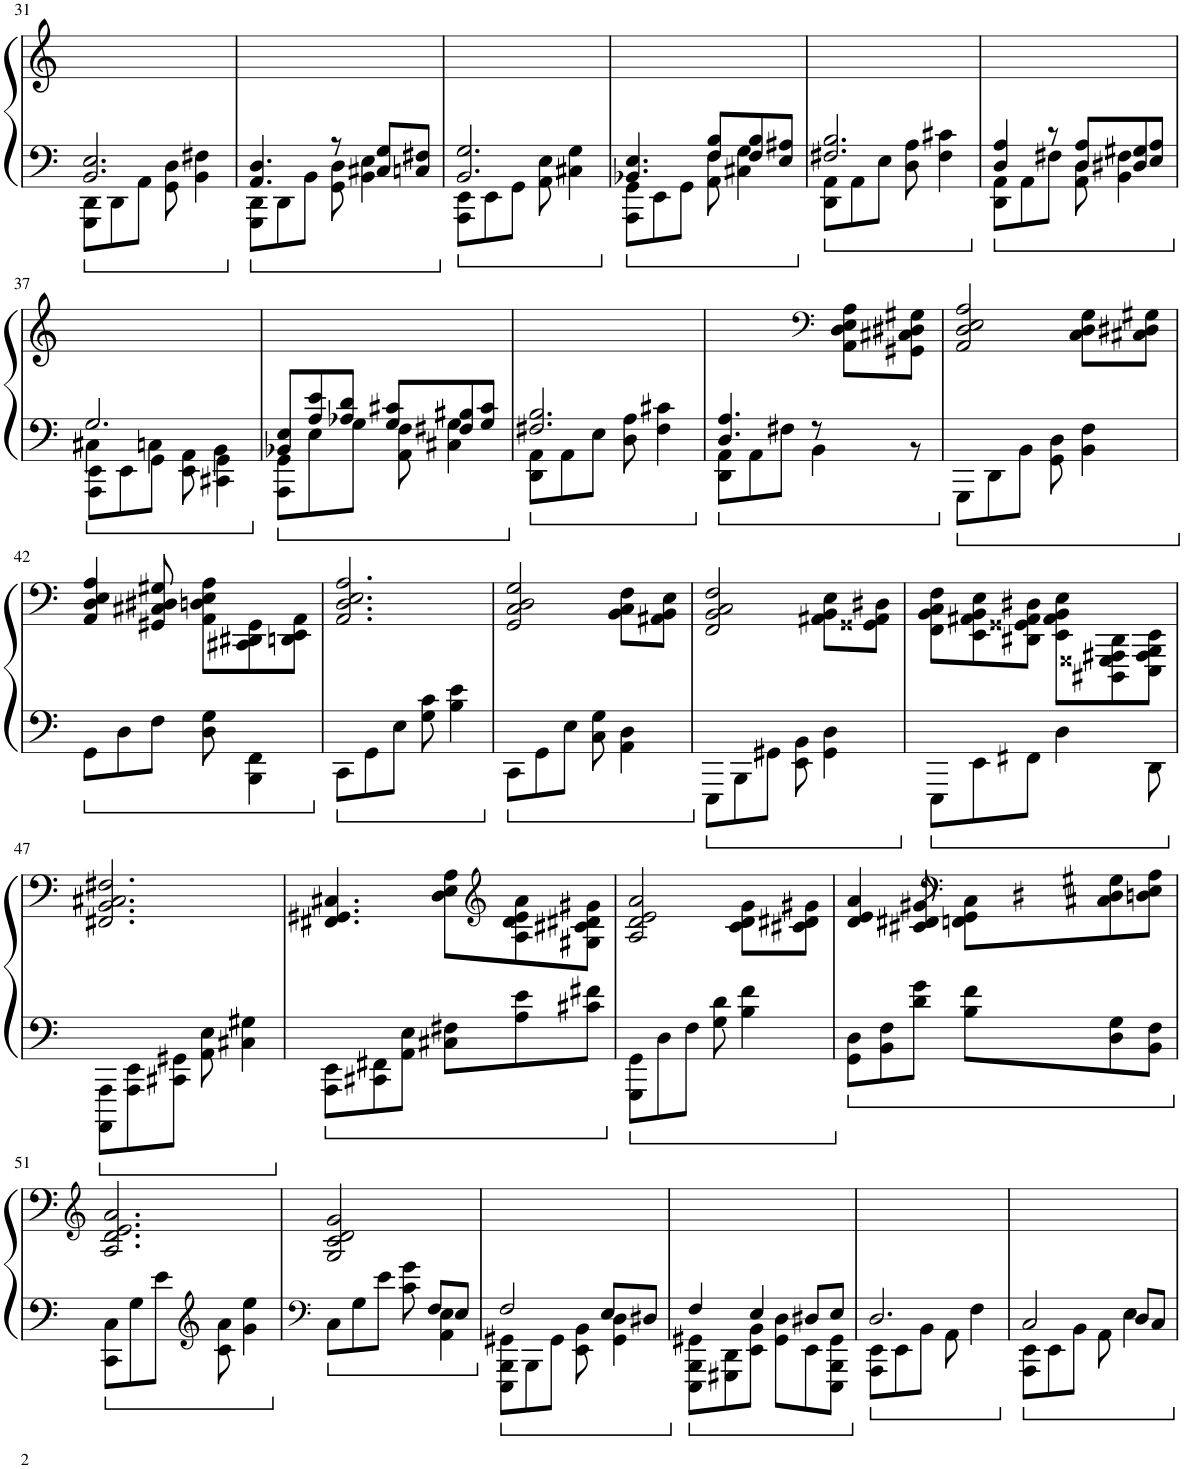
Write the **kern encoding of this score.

**kern	**kern
*part1	*part1
*staff2	*staff1
*I"Piano	*
*I'Pno.	*
!!LO:PB:g=z
*clefF4	*clefG2
*k[]	*k[]
*M6/8	*M6/8
=31	=31
*^	*
2.BB/ 2.E/	8GGG\ 8DD\L	2.ryy
.	8DD\	.
.	8AA\J	.
.	8GG\ 8D\	.
.	4BB\ 4F#X\	.
=32	=32	=32
4.AA/ 4.D/	8GGG\ 8DD\L	2.ryy
.	8DD\	.
.	8BB\J	.
8r	8GG\ 8D\	.
8C#X/ 8G/L	4BB\ 4E\	.
8Cn/ 8F#X/J	.	.
=33	=33	=33
2.BB/ 2.G/	8AAA\ 8EE\L	2.ryy
.	8EE\	.
.	8GG\J	.
.	8AA\ 8E\	.
.	4C#X\ 4G\	.
=34	=34	=34
4.BB-X/ 4.E/	8AAA\ 8GG\L	2.ryy
.	8EE\	.
.	8GG\J	.
8F/ 8B/L	8AA\ 8F\	.
8F/ 8B/	4C#X\ 4G\	.
8E/ 8A#X/J	.	.
=35	=35	=35
2.F#X/ 2.B/	8DD\ 8AA\L	2.ryy
.	8AA\	.
.	8E\J	.
.	8D\ 8A\	.
.	4F#\ 4c#X\	.
=36	=36	=36
4D/ 4A/	8DD\ 8AA\L	2.ryy
.	8AA\	.
8r	8F#X\J	.
8D/ 8A/L	8AA\ 8D\	.
8D#X/ 8G#X/	4BB\ 4F#\	.
8E/ 8A/J	.	.
!!LO:LB:g=z
=37	=37	=37
*	*^	*
4C#X\	8AAA\ 8EE\L	2.G/	2.ryy
.	8EE\	.	.
4Cn\	8GG\J	.	.
.	8EE\ 8AA\	.	.
4BB\	4CC#X\ 4GG\	.	.
*	*v	*v	*
=38	=38	=38
8BB-X/ 8E/L	8AAA\ 8GG\L	2.ryy
8A/ 8e/	8E\	.
8A-X/ 8d/J	8G\J	.
8G/ 8c#X/L	8AA\ 8F\	.
8F#X/ 8B#X/	4C#X\ 4G\	.
8G/ 8c#/J	.	.
=39	=39	=39
2.F#X/ 2.B/	8DD\ 8AA\L	2.ryy
.	8AA\	.
.	8E\J	.
.	8D\ 8A\	.
.	4F#\ 4c#X\	.
=40	=40	=40
*ped	*	*
*	*	*^
4.D/ 4.A/	8DD\ 8AA\L	2ryy	2ryy
.	8AA\	.	.
.	8F#X\J	.	.
8r	4BB\	.	.
*	*	*clefF4	*
4ryy	.	4ryy	8AA\ 8D\ 8E\ 8A\L
.	8r	.	8GG#X\ 8C#X\ 8D#X\ 8G#X\J
*v	*v	*	*
=41	=41	=41
*	*Xped	*
*	*ped	*
8GGG\L	2.ryy	2AA/ 2D/ 2E/ 2A/
8DD\	.	.
8BB\J	.	.
8GG\ 8D\	.	.
4BB\ 4F\	.	8C\ 8D\ 8G\L
.	.	8C#X\ 8D#X\ 8G#X\J
!!LO:LB:g=z	!!
=42	=42	=42
*	*Xped	*
*	*ped	*
8GG\L	2.ryy	4AA/ 4D/ 4E/ 4A/
8D\	.	.
8F\J	.	8GG#X/ 8C#X/ 8D#X/ 8G#X/
8D\ 8G\	.	8AA\ 8Dn\ 8E\ 8A\L
4BBB\ 4FF\	.	8CC#X\ 8DD#X\ 8GG#\
.	.	8DDn\ 8EE\ 8AA\J
=43	=43	=43
*	*Xped	*
*	*ped	*
8CC\L	2.ryy	2.AA/ 2.D/ 2.E/ 2.A/
8GG\	.	.
8E\J	.	.
8G\ 8c\	.	.
4B\ 4e\	.	.
=44	=44	=44
*	*Xped	*
*	*ped	*
8CC\L	2.ryy	2GG/ 2C/ 2D/ 2G/
8GG\	.	.
8E\J	.	.
8C\ 8G\	.	.
4AA\ 4D\	.	8BB\ 8C\ 8F\L
.	.	8AA#X\ 8BB\ 8E\J
=45	=45	=45
*	*Xped	*
*	*ped	*
8EEE\L	2.ryy	2FF/ 2BB/ 2C/ 2F/
8BBB\	.	.
8GG#X\J	.	.
8EE\ 8BB\	.	.
4GG#\ 4D\	.	8AA#X\ 8BB\ 8E\L
.	.	8GG##X\ 8AA#\ 8D#X\J
=46	=46	=46
*	*Xped	*
*	*ped	*
8EEE\L	2.ryy	8FF\ 8BB\ 8C\ 8F\L
8EE\	.	8EE\ 8AA#X\ 8BB\ 8E\
8FF#X\J	.	8DD#X\ 8GG##X\ 8AA#\ 8D#X\J
4D\	.	8EE\ 8AA#\ 8BB\ 8E\L
.	.	8DDD#X\ 8GGG##X\ 8AAA#X\ 8DD#\
8DD\	.	8EEE\ 8AAA#\ 8BBB\ 8EE\J
!!LO:LB:g=z	!!
=47	=47	=47
*	*Xped	*
*	*ped	*
8AAAA\ 8AAA\L	2.ryy	2.FF#X/ 2.BB/ 2.C#X/ 2.F#X/
8AAA\ 8EE\	.	.
8CC#X\ 8GG#X\J	.	.
8AA\ 8E\	.	.
4C#X\ 4G#X\	.	.
=48	=48	=48
*	*Xped	*
*	*ped	*
8AAA\ 8EE\L	2ryy	4.FF#X/ 4.GG#X/ 4.C#X/
8CC#X\ 8FF#X\	.	.
8AA\ 8E\J	.	.
8C#X\ 8F#X\L	.	8D\ 8E\ 8A\L
*	*clefG2	*
8A\ 8e\	4ryy	8A\ 8d\ 8e\ 8a\
8c#X\ 8f#X\J	.	8G#X\ 8c#X\ 8d#X\ 8g#X\J
=49	=49	=49
*	*Xped	*
*	*ped	*
8GGG\ 8GG\L	2.ryy	2A/ 2d/ 2e/ 2a/
8D\	.	.
8F\J	.	.
8G\ 8d\	.	.
4B\ 4f\	.	8c\ 8d\ 8g\L
.	.	8c#X\ 8d#X\ 8g#X\J
=50	=50	=50
*	*Xped	*
*	*ped	*
8GG\ 8D\L	2ryy	4d/ 4e/ 4a/
8BB\ 8F\	.	.
8d\ 8g\J	.	8c#X/ 8d#X/ 8g#X/
8B\ 8f\L	.	8dn\ 8e\ 8a\L
*	*clefF4	*
8D\ 8G\	4ryy	8C#X\ 8D#X\ 8G#X\
8BB\ 8F\J	.	8Dn\ 8E\ 8A\J
!!LO:LB:g=z	!!
=51	=51	=51
*	*clefG2	*
*	*Xped	*
*	*ped	*
8CC\ 8C\L	2.ryy	2.A/ 2.d/ 2.e/ 2.a/
8G\	.	.
8e\J	.	.
*clefG2	*	*
8c\ 8a\	.	.
4g\ 4ee\	.	.
=52	=52	=52
*clefF4	*	*
*^	*	*
*	*	*Xped	*
8C\L	2ryy	2.ryy	2G/ 2c/ 2d/ 2g/
8G\	.	.	.
8e\J	.	.	.
8c\ 8g\	.	.	.
4AA\ 4E\	8F/L	.	4ryy
.	8E/J	.	.
*	*	*v	*v
=53	=53	=53
2F/	8EEE\ 8BBB\ 8GG#X\L	2.ryy
.	8BBB\	.
.	8GG#\J	.
.	8EE\ 8BB\	.
8E/L	4GG#\ 4D\	.
8D#X/J	.	.
=54	=54	=54
4F/	8EEE\ 8BBB\ 8GG#X\L	2.ryy
.	8GGG#X\ 8DD\	.
4E/	8EE\ 8BB\J	.
.	8GG#\ 8D\L	.
8D#X/L	8EE\	.
8E/J	8EEE\ 8BBB\ 8GG#\J	.
=55	=55	=55
2.D/	8AAA\ 8EE\L	2.ryy
.	8EE\	.
.	8BB\J	.
.	8AA\	.
.	4F\	.
=56	=56	=56
2C/	8AAA\ 8EE\L	2.ryy
.	8EE\	.
.	8BB\J	.
.	8AA\	.
8D/L	4E\	.
8C/J	.	.
*v	*v	*
=	=
*-	*-
